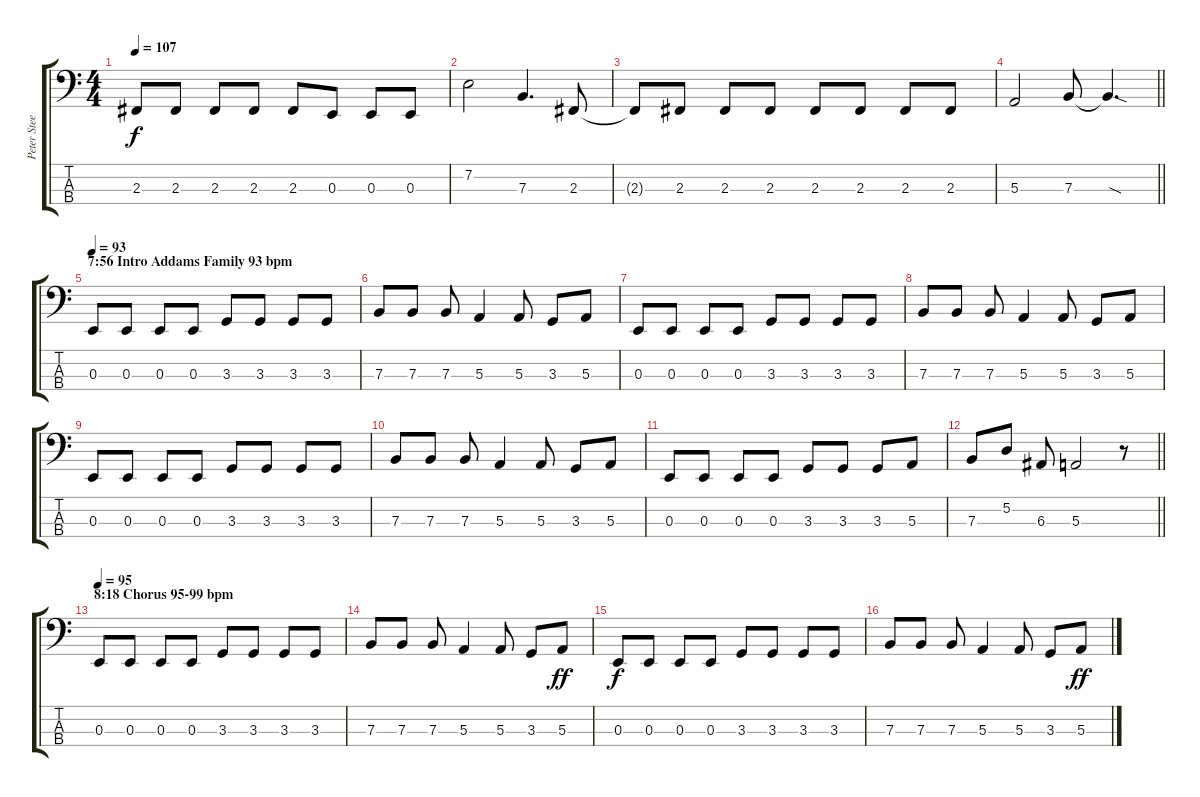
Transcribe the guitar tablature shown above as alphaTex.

\track ("Peter Steele R.I.P. (Bass Guitar)" "Peter Stee") {instrument acousticbass}
\staff {score tabs}
\tuning (D2 A1 E1 B0) {hide}
\ts (4 4)
\tempo 107
\clef f4
\ks c
2.3{t}.8{dy f} 2.3.8 2.3.8 2.3.8 2.3.8 0.3.8 0.3.8 0.3.8 |
7.2.2 7.3.4{d} 2.3.8 |
2.3{t}.8 2.3.8 2.3.8 2.3.8 2.3.8 2.3.8 2.3.8 2.3.8 |
\barLineRight lightlight
5.3.2 7.3.8 7.3{sod t}.4{d} |
\section ("" "7:56 Intro Addams Family 93 bpm")
\tempo 93
0.3.8 0.3.8 0.3.8 0.3.8 3.3.8 3.3.8 3.3.8 3.3.8 |
7.3.8 7.3.8 7.3.8 5.3.4 5.3.8 3.3.8 5.3.8 |
0.3.8 0.3.8 0.3.8 0.3.8 3.3.8 3.3.8 3.3.8 3.3.8 |
7.3.8 7.3.8 7.3.8 5.3.4 5.3.8 3.3.8 5.3.8 |
0.3.8 0.3.8 0.3.8 0.3.8 3.3.8 3.3.8 3.3.8 3.3.8 |
7.3.8 7.3.8 7.3.8 5.3.4 5.3.8 3.3.8 5.3.8 |
0.3.8 0.3.8 0.3.8 0.3.8 3.3.8 3.3.8 3.3.8 5.3.8 |
\barLineRight lightlight
7.3.8 5.2.8 6.3.8 5.3.2 r.8 |
\section ("" "8:18 Chorus 95-99 bpm")
\tempo 95
0.3.8 0.3.8 0.3.8 0.3.8 3.3.8 3.3.8 3.3.8 3.3.8 |
7.3.8 7.3.8 7.3.8 5.3.4 5.3.8 3.3.8 5.3.8{dy ff} |
0.3.8{dy f} 0.3.8 0.3.8 0.3.8 3.3.8 3.3.8 3.3.8 3.3.8 |
7.3.8 7.3.8 7.3.8 5.3.4 5.3.8 3.3.8 5.3.8{dy ff}
